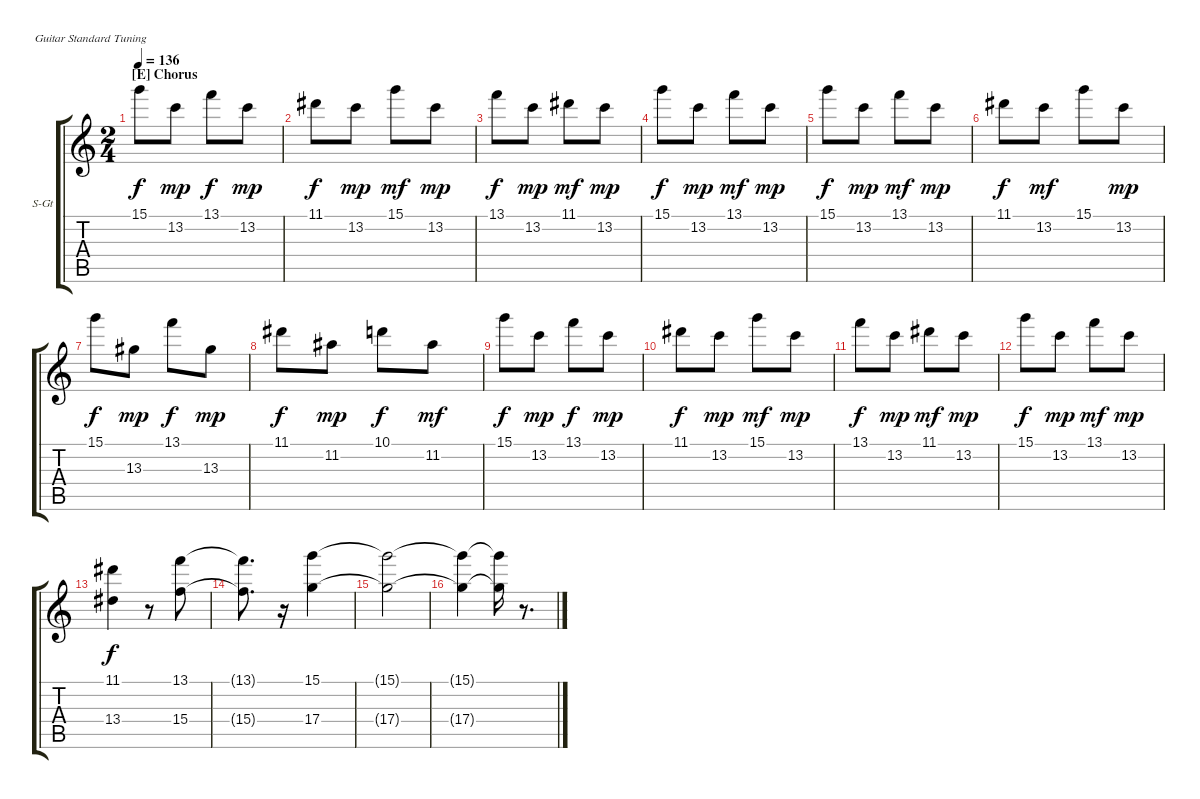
\bracketExtendMode groupsimilarinstruments
\firstSystemTrackNameOrientation horizontal
\otherSystemsTrackNameOrientation horizontal
\track ("strings" "S-Gt") {solo instrument stringensemble1}
\staff {score tabs}
\tuning (E4 B3 G3 D3 A2 E2)
\displaytranspose 12
\ts (2 4)
\section ("E" "Chorus")
\tempo 136
\clef g2
\ks c
15.1.8{dy f} 13.2.8{dy mp} 13.1.8{dy f} 13.2.8{dy mp} |
11.1.8{dy f} 13.2.8{dy mp} 15.1.8{dy mf} 13.2.8{dy mp} |
13.1.8{dy f} 13.2.8{dy mp} 11.1.8{dy mf} 13.2.8{dy mp} |
15.1.8{dy f} 13.2.8{dy mp} 13.1.8{dy mf} 13.2.8{dy mp} |
15.1.8{dy f} 13.2.8{dy mp} 13.1.8{dy mf} 13.2.8{dy mp} |
11.1.8{dy f} 13.2.8{dy mf} 15.1.8 13.2.8{dy mp} |
15.1.8{dy f} 13.3.8{dy mp} 13.1.8{dy f} 13.3.8{dy mp} |
11.1.8{dy f} 11.2.8{dy mp} 10.1.8{dy f} 11.2.8{dy mf} |
15.1.8{dy f} 13.2.8{dy mp} 13.1.8{dy f} 13.2.8{dy mp} |
11.1.8{dy f} 13.2.8{dy mp} 15.1.8{dy mf} 13.2.8{dy mp} |
13.1.8{dy f} 13.2.8{dy mp} 11.1.8{dy mf} 13.2.8{dy mp} |
15.1.8{dy f} 13.2.8{dy mp} 13.1.8{dy mf} 13.2.8{dy mp} |
(11.1 13.4).4{dy f} r.8 (13.1 15.4).8 |
(13.1{t} 15.4{t}).8{d} r.16 (15.1 17.4).4 |
(15.1{t} 17.4{t}).2 |
(15.1{t} 17.4{t}).4 (15.1{t} 17.4{t}).16 r.8{d}
